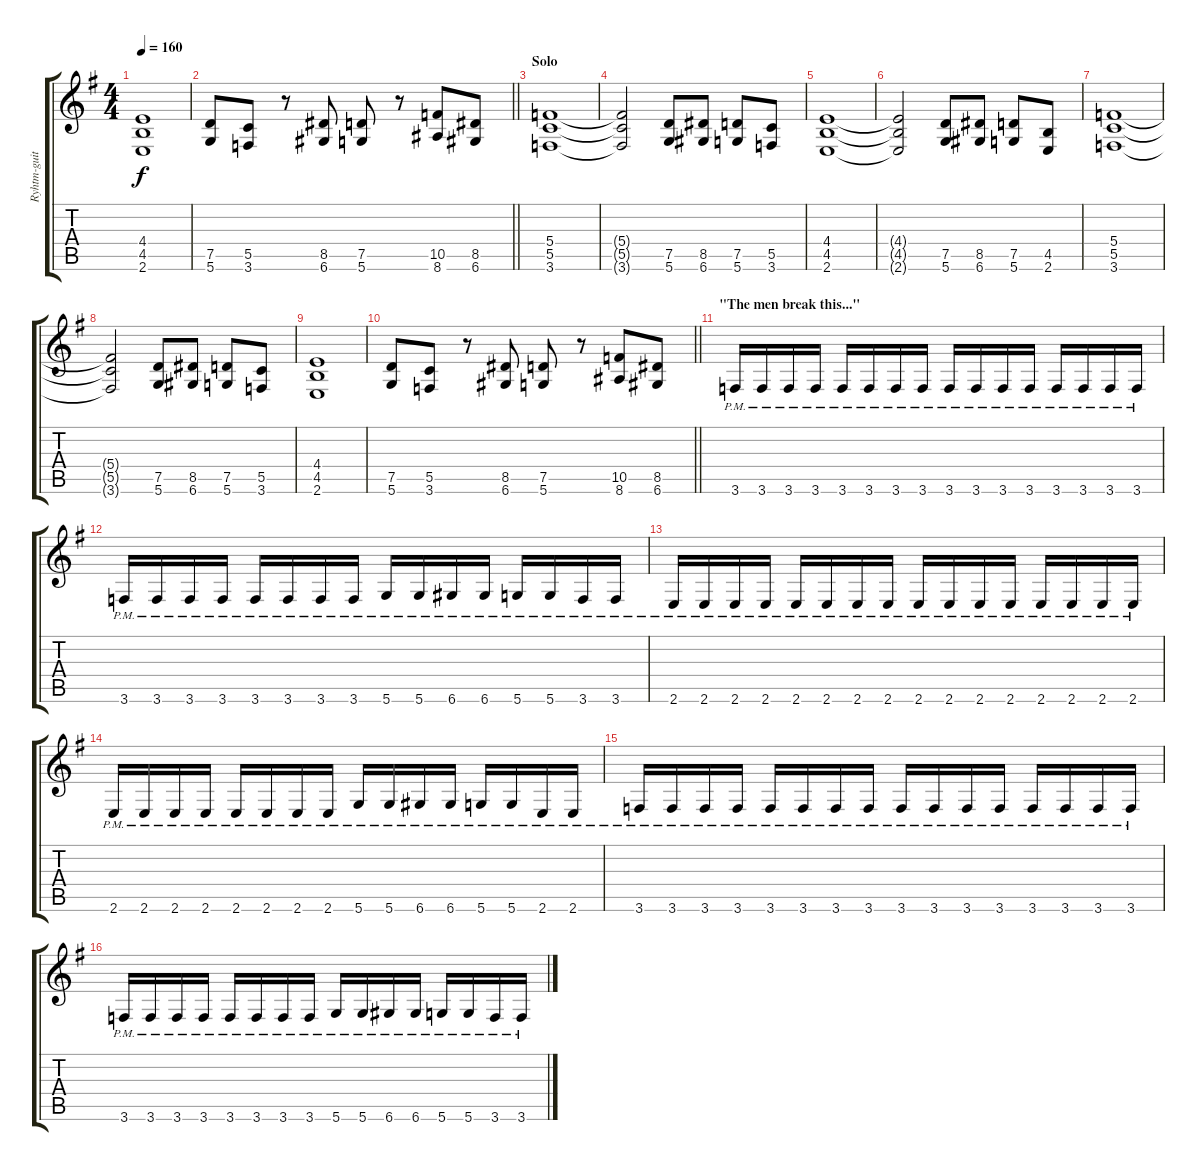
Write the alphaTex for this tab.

\track ("Ryhtm-guitars - Silenoz" "Ryhtm-guit") {instrument distortionguitar}
\staff {score tabs}
\tuning (D4 A3 F3 C3 G2 D2) {hide}
\ts (4 4)
\tempo 160
\clef g2
\ks g
(4.4 4.5 2.6).1{dy f} |
\barLineRight lightlight
(7.5 5.6).8 (5.5 3.6).8 r.8 (8.5 6.6).8 (7.5 5.6).8 r.8 (10.5 8.6).8 (8.5 6.6).8 |
\section ("" "Solo")
(5.4 5.5 3.6).1 |
(5.4{t} 5.5{t} 3.6{t}).2 (7.5 5.6).8 (8.5 6.6).8 (7.5 5.6).8 (5.5 3.6).8 |
(4.4 4.5 2.6).1 |
(4.4{t} 4.5{t} 2.6{t}).2 (7.5 5.6).8 (8.5 6.6).8 (7.5 5.6).8 (4.5 2.6).8 |
(5.4 5.5 3.6).1 |
(5.4{t} 5.5{t} 3.6{t}).2 (7.5 5.6).8 (8.5 6.6).8 (7.5 5.6).8 (5.5 3.6).8 |
(4.4 4.5 2.6).1 |
\barLineRight lightlight
(7.5 5.6).8 (5.5 3.6).8 r.8 (8.5 6.6).8 (7.5 5.6).8 r.8 (10.5 8.6).8 (8.5 6.6).8 |
\section ("" "\"The men break this...\"")
3.6{pm}.16 3.6{pm}.16 3.6{pm}.16 3.6{pm}.16 3.6{pm}.16 3.6{pm}.16 3.6{pm}.16 3.6{pm}.16 3.6{pm}.16 3.6{pm}.16 3.6{pm}.16 3.6{pm}.16 3.6{pm}.16 3.6{pm}.16 3.6{pm}.16 3.6{pm}.16 |
3.6{pm}.16 3.6{pm}.16 3.6{pm}.16 3.6{pm}.16 3.6{pm}.16 3.6{pm}.16 3.6{pm}.16 3.6{pm}.16 5.6{pm}.16 5.6{pm}.16 6.6{pm}.16 6.6{pm}.16 5.6{pm}.16 5.6{pm}.16 3.6{pm}.16 3.6{pm}.16 |
2.6{pm}.16 2.6{pm}.16 2.6{pm}.16 2.6{pm}.16 2.6{pm}.16 2.6{pm}.16 2.6{pm}.16 2.6{pm}.16 2.6{pm}.16 2.6{pm}.16 2.6{pm}.16 2.6{pm}.16 2.6{pm}.16 2.6{pm}.16 2.6{pm}.16 2.6{pm}.16 |
2.6{pm}.16 2.6{pm}.16 2.6{pm}.16 2.6{pm}.16 2.6{pm}.16 2.6{pm}.16 2.6{pm}.16 2.6{pm}.16 5.6{pm}.16 5.6{pm}.16 6.6{pm}.16 6.6{pm}.16 5.6{pm}.16 5.6{pm}.16 2.6{pm}.16 2.6{pm}.16 |
3.6{pm}.16 3.6{pm}.16 3.6{pm}.16 3.6{pm}.16 3.6{pm}.16 3.6{pm}.16 3.6{pm}.16 3.6{pm}.16 3.6{pm}.16 3.6{pm}.16 3.6{pm}.16 3.6{pm}.16 3.6{pm}.16 3.6{pm}.16 3.6{pm}.16 3.6{pm}.16 |
3.6{pm}.16 3.6{pm}.16 3.6{pm}.16 3.6{pm}.16 3.6{pm}.16 3.6{pm}.16 3.6{pm}.16 3.6{pm}.16 5.6{pm}.16 5.6{pm}.16 6.6{pm}.16 6.6{pm}.16 5.6{pm}.16 5.6{pm}.16 3.6{pm}.16 3.6{pm}.16
